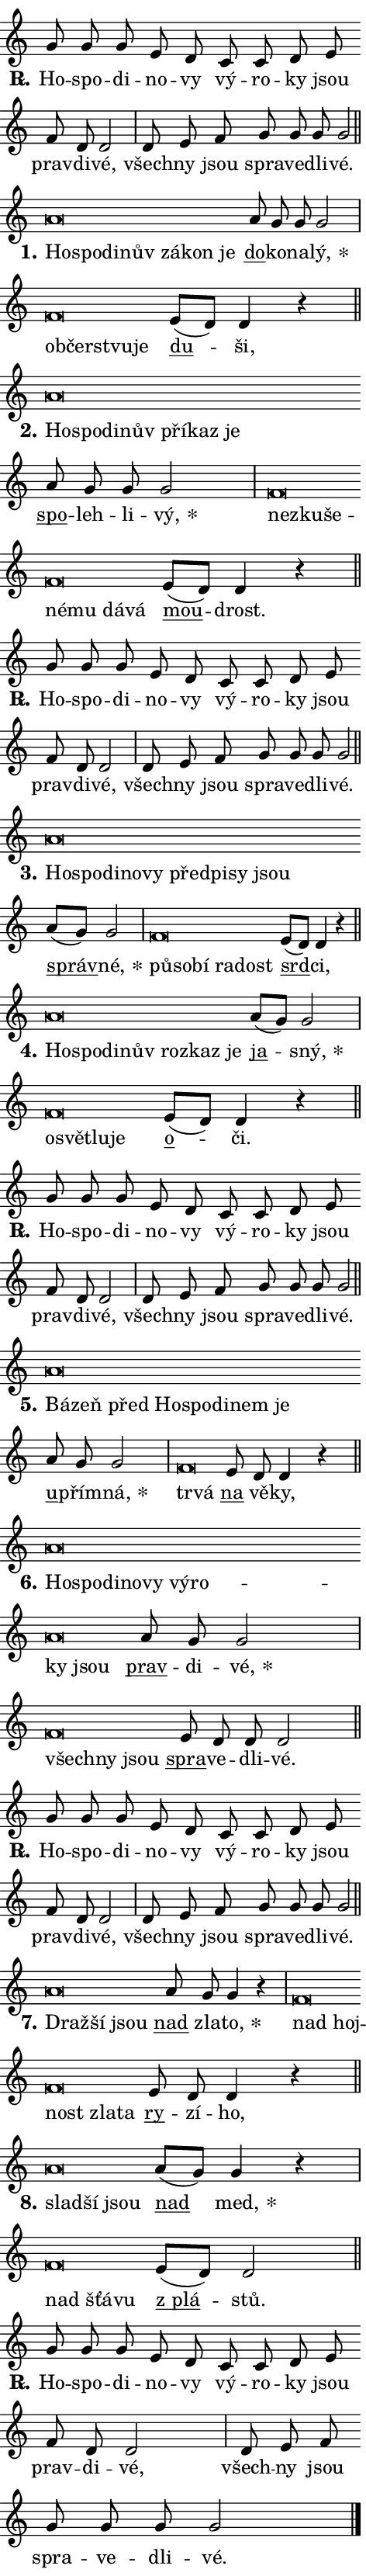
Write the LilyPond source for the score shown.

\version "2.24.0"
\header { tagline = "" }
\paper {
  indent = 0\cm
  top-margin = 0\cm
  right-margin = 0.13\cm % to fit lyric hyphens
  bottom-margin = 0\cm
  left-margin = 0\cm
  paper-width = 8\cm
  page-breaking = #ly:one-page-breaking
  system-system-spacing.basic-distance = #11
  score-system-spacing.basic-distance = #11
  ragged-last = ##f
}


%% Author: Thomas Morley
%% https://lists.gnu.org/archive/html/lilypond-user/2020-05/msg00002.html
#(define (line-position grob)
"Returns position of @var[grob} in current system:
   @code{'start}, if at first time-step
   @code{'end}, if at last time-step
   @code{'middle} otherwise
"
  (let* ((col (ly:item-get-column grob))
         (ln (ly:grob-object col 'left-neighbor))
         (rn (ly:grob-object col 'right-neighbor))
         (col-to-check-left (if (ly:grob? ln) ln col))
         (col-to-check-right (if (ly:grob? rn) rn col))
         (break-dir-left
           (and
             (ly:grob-property col-to-check-left 'non-musical #f)
             (ly:item-break-dir col-to-check-left)))
         (break-dir-right
           (and
             (ly:grob-property col-to-check-right 'non-musical #f)
             (ly:item-break-dir col-to-check-right))))
        (cond ((eqv? 1 break-dir-left) 'start)
              ((eqv? -1 break-dir-right) 'end)
              (else 'middle))))

#(define (tranparent-at-line-position vctor)
  (lambda (grob)
  "Relying on @code{line-position} select the relevant enry from @var{vctor}.
Used to determine transparency,"
    (case (line-position grob)
      ((end) (not (vector-ref vctor 0)))
      ((middle) (not (vector-ref vctor 1)))
      ((start) (not (vector-ref vctor 2))))))

noteHeadBreakVisibility =
#(define-music-function (break-visibility)(vector?)
"Makes @code{NoteHead}s transparent relying on @var{break-visibility}"
#{
  \override NoteHead.transparent =
    #(tranparent-at-line-position break-visibility)
#})

#(define delete-ledgers-for-transparent-note-heads
  (lambda (grob)
    "Reads whether a @code{NoteHead} is transparent.
If so this @code{NoteHead} is removed from @code{'note-heads} from
@var{grob}, which is supposed to be @code{LedgerLineSpanner}.
As a result ledgers are not printed for this @code{NoteHead}"
    (let* ((nhds-array (ly:grob-object grob 'note-heads))
           (nhds-list
             (if (ly:grob-array? nhds-array)
                 (ly:grob-array->list nhds-array)
                 '()))
           ;; Relies on the transparent-property being done before
           ;; Staff.LedgerLineSpanner.after-line-breaking is executed.
           ;; This is fragile ...
           (to-keep
             (remove
               (lambda (nhd)
                 (ly:grob-property nhd 'transparent #f))
               nhds-list)))
      ;; TODO find a better method to iterate over grob-arrays, similiar
      ;; to filter/remove etc for lists
      ;; For now rebuilt from scratch
      (set! (ly:grob-object grob 'note-heads)  '())
      (for-each
        (lambda (nhd)
          (ly:pointer-group-interface::add-grob grob 'note-heads nhd))
        to-keep))))

squashNotes = {
  \override NoteHead.X-extent = #'(-0.2 . 0.2)
  \override NoteHead.Y-extent = #'(-0.75 . 0)
  \override NoteHead.stencil =
    #(lambda (grob)
       (let ((pos (ly:grob-property grob 'staff-position)))
         (begin
           (if (< pos -7) (display "ERROR: Lower brevis then expected\n") (display ""))
           (if (<= pos -6) ly:text-interface::print ly:note-head::print))))
}
unSquashNotes = {
  \revert NoteHead.X-extent
  \revert NoteHead.Y-extent
  \revert NoteHead.stencil
}

hideNotes = \noteHeadBreakVisibility #begin-of-line-visible
unHideNotes = \noteHeadBreakVisibility #all-visible

% work-around for resetting accidentals
% https://lilypond.org/doc/v2.23/Documentation/notation/displaying-rhythms#unmetered-music
cadenzaMeasure = {
  \cadenzaOff
  \partial 1024 s1024
  \cadenzaOn
}

#(define-markup-command (accent layout props text) (markup?)
  "Underline accented syllable"
  (interpret-markup layout props
    #{\markup \override #'(offset . 4.3) \underline { #text }#}))

responsum = \markup \concat {
  "R" \hspace #-1.05 \path #0.1 #'((moveto 0 0.07) (lineto 0.9 0.8)) \hspace #0.05 "."
}

spaceSize = #0.6828661417322834 % exact space size for TeX Gyre Schola

\layout {
  \context {
    \Staff
    \remove "Time_signature_engraver"
    \override LedgerLineSpanner.after-line-breaking = #delete-ledgers-for-transparent-note-heads
  }
  \context {
    \Lyrics {
      \override LyricSpace.minimum-distance = \spaceSize
      \override LyricText.font-name = #"TeX Gyre Schola"
      \override LyricText.font-size = 1
      \override StanzaNumber.font-name = #"TeX Gyre Schola Bold"
      \override StanzaNumber.font-size = 1
    }
  }
  \context {
    \Score 
    \override NoteHead.text =
      #(lambda (grob) 
        (let ((pos (ly:grob-property grob 'staff-position)))
          #{\markup {
            \combine
              \halign #-0.55 \raise #(if (= pos -6) 0 0.5) \override #'(thickness . 2) \draw-line #'(3.2 . 0)
              \musicglyph "noteheads.sM1"
          }#}))
  }
}

% magnetic-lyrics.ily
%
%   written by
%     Jean Abou Samra <jean@abou-samra.fr>
%     Werner Lemberg <wl@gnu.org>
%
%   adapted by
%     Jiri Hon <jiri.hon@gmail.com>
%
% Version 2022-Apr-15

% https://www.mail-archive.com/lilypond-user@gnu.org/msg149350.html

#(define (Left_hyphen_pointer_engraver context)
   "Collect syllable-hyphen-syllable occurrences in lyrics and store
them in properties.  This engraver only looks to the left.  For
example, if the lyrics input is @code{foo -- bar}, it does the
following.

@itemize @bullet
@item
Set the @code{text} property of the @code{LyricHyphen} grob between
@q{foo} and @q{bar} to @code{foo}.

@item
Set the @code{left-hyphen} property of the @code{LyricText} grob with
text @q{foo} to the @code{LyricHyphen} grob between @q{foo} and
@q{bar}.
@end itemize

Use this auxiliary engraver in combination with the
@code{lyric-@/text::@/apply-@/magnetic-@/offset!} hook."
   (let ((hyphen #f)
         (text #f))
     (make-engraver
      (acknowledgers
       ((lyric-syllable-interface engraver grob source-engraver)
        (set! text grob)))
      (end-acknowledgers
       ((lyric-hyphen-interface engraver grob source-engraver)
        ;(when (not (grob::has-interface grob 'lyric-space-interface))
          (set! hyphen grob)));)
      ((stop-translation-timestep engraver)
       (when (and text hyphen)
         (ly:grob-set-object! text 'left-hyphen hyphen))
       (set! text #f)
       (set! hyphen #f)))))

#(define (lyric-text::apply-magnetic-offset! grob)
   "If the space between two syllables is less than the value in
property @code{LyricText@/.details@/.squash-threshold}, move the right
syllable to the left so that it gets concatenated with the left
syllable.

Use this function as a hook for
@code{LyricText@/.after-@/line-@/breaking} if the
@code{Left_@/hyphen_@/pointer_@/engraver} is active."
   (let ((hyphen (ly:grob-object grob 'left-hyphen #f)))
     (when hyphen
       (let ((left-text (ly:spanner-bound hyphen LEFT)))
         (when (grob::has-interface left-text 'lyric-syllable-interface)
           (let* ((common (ly:grob-common-refpoint grob left-text X))
                  (this-x-ext (ly:grob-extent grob common X))
                  (left-x-ext
                   (begin
                     ;; Trigger magnetism for left-text.
                     (ly:grob-property left-text 'after-line-breaking)
                     (ly:grob-extent left-text common X)))
                  ;; `delta` is the gap width between two syllables.
                  (delta (- (interval-start this-x-ext)
                            (interval-end left-x-ext)))
                  (details (ly:grob-property grob 'details))
                  (threshold (assoc-get 'squash-threshold details 0.2)))
             (when (< delta threshold)
               (let* (;; We have to manipulate the input text so that
                      ;; ligatures crossing syllable boundaries are not
                      ;; disabled.  For languages based on the Latin
                      ;; script this is essentially a beautification.
                      ;; However, for non-Western scripts it can be a
                      ;; necessity.
                      (lt (ly:grob-property left-text 'text))
                      (rt (ly:grob-property grob 'text))
                      (is-space (grob::has-interface hyphen 'lyric-space-interface))
                      (space (if is-space " " ""))
                      (extra-delta (if is-space spaceSize 0))
                      ;; Append new syllable.
                      (ltrt-space (if (and (string? lt) (string? rt))
                                (string-append lt space rt)
                                (make-concat-markup (list lt space rt))))
                      ;; Right-align `ltrt` to the right side.
                      (ltrt-space-markup (grob-interpret-markup
                               grob
                               (make-translate-markup
                                (cons (interval-length this-x-ext) 0)
                                (make-right-align-markup ltrt-space)))))
                 (begin
                   ;; Don't print `left-text`.
                   (ly:grob-set-property! left-text 'stencil #f)
                   ;; Set text and stencil (which holds all collected
                   ;; syllables so far) and shift it to the left.
                   (ly:grob-set-property! grob 'text ltrt-space)
                   (ly:grob-set-property! grob 'stencil ltrt-space-markup)
                   (ly:grob-translate-axis! grob (- (- delta extra-delta)) X))))))))))


#(define (lyric-hyphen::displace-bounds-first grob)
   ;; Make very sure this callback isn't triggered too early.
   (let ((left (ly:spanner-bound grob LEFT))
         (right (ly:spanner-bound grob RIGHT)))
     (ly:grob-property left 'after-line-breaking)
     (ly:grob-property right 'after-line-breaking)
     (ly:lyric-hyphen::print grob)))

squashThreshold = #0.4

\layout {
  \context {
    \Lyrics
    \consists #Left_hyphen_pointer_engraver
    \override LyricText.after-line-breaking =
      #lyric-text::apply-magnetic-offset!
    \override LyricHyphen.stencil = #lyric-hyphen::displace-bounds-first
    \override LyricText.details.squash-threshold = \squashThreshold
    \override LyricHyphen.minimum-distance = 0
    \override LyricHyphen.minimum-length = \squashThreshold
  }
}

squashText = \override LyricText.details.squash-threshold = 9999
unSquashText = \override LyricText.details.squash-threshold = \squashThreshold

leftText = \override LyricText.self-alignment-X = #LEFT
unLeftText = \revert LyricText.self-alignment-X

starOffset = #(lambda (grob) 
                (let ((x_offset (ly:self-alignment-interface::aligned-on-x-parent grob)))
                  (if (= x_offset 0) 0 (+ x_offset 1.2))))

star = #(define-music-function (syllable)(string?)
"Append star separator at the end of a syllable"
#{
  \once \override LyricText.X-offset = #starOffset
  \lyricmode { \markup {
    #syllable
    \override #'((font-name . "TeX Gyre Schola Bold")) \hspace #0.2 \lower #0.65 \larger "*"
  } }
#})

starAccent = #(define-music-function (syllable)(string?)
"Append star separator at the end of a syllable and make accent"
#{
  \once \override LyricText.X-offset = #starOffset
  \lyricmode { \markup {
    \accent #syllable
    \override #'((font-name . "TeX Gyre Schola Bold")) \hspace #0.2 \lower #0.65 \larger "*"
  } }
#})

breath = #(define-music-function (syllable)(string?)
"Append breathing indicator at the end of a syllable"
#{
  \lyricmode { \markup { #syllable "+" } }
#})

optionalBreath = #(define-music-function (syllable)(string?)
"Append optional breathing indicator at the end of a syllable"
#{
  \lyricmode { \markup { #syllable "(+)" } }
#})


\score {
    <<
        \new Voice = "melody" { \cadenzaOn \key c \major \relative { g'8 g g e d \bar "" c c d e \bar "" f d d2 \cadenzaMeasure \bar "|" d8 e f \bar "" g g g g2 \cadenzaMeasure \bar "||" \break } }
        \new Lyrics \lyricsto "melody" { \lyricmode { \set stanza = \responsum
Ho -- spo -- di -- no -- vy vý -- ro -- ky jsou prav -- di -- vé, všech -- ny jsou spra -- ve -- dli -- vé. } }
    >>
    \layout {}
}

\score {
    <<
        \new Voice = "melody" { \cadenzaOn \key c \major \relative { \squashNotes a'\breve*1/16 \hideNotes \breve*1/16 \bar "" \breve*1/16 \bar "" \breve*1/16 \bar "" \breve*1/16 \bar "" \breve*1/16 \breve*1/16 \bar "" \unHideNotes \unSquashNotes \bar "" a8 g g g2 \cadenzaMeasure \bar "|" \squashNotes f\breve*1/16 \hideNotes \breve*1/16 \bar "" \breve*1/16 \breve*1/16 \bar "" \unHideNotes \unSquashNotes \bar "" e8[( d)] d4 r \cadenzaMeasure \bar "||" \break } }
        \new Lyrics \lyricsto "melody" { \lyricmode { \set stanza = "1."
\leftText Ho -- \squashText spo -- di -- nův zá -- kon je \unLeftText \unSquashText \markup \accent do -- ko -- na -- \star lý, \leftText ob -- \squashText čerst -- vu -- je \unLeftText \unSquashText \markup \accent du -- ši, } }
    >>
    \layout {}
}

\score {
    <<
        \new Voice = "melody" { \cadenzaOn \key c \major \relative { \squashNotes a'\breve*1/16 \hideNotes \breve*1/16 \bar "" \breve*1/16 \bar "" \breve*1/16 \bar "" \breve*1/16 \bar "" \breve*1/16 \breve*1/16 \bar "" \unHideNotes \unSquashNotes \bar "" a8 g g g2 \cadenzaMeasure \bar "|" \squashNotes f\breve*1/16 \hideNotes \breve*1/16 \bar "" \breve*1/16 \bar "" \breve*1/16 \bar "" \breve*1/16 \bar "" \breve*1/16 \breve*1/16 \bar "" \unHideNotes \unSquashNotes \bar "" e8[( d)] d4 r \cadenzaMeasure \bar "||" \break } }
        \new Lyrics \lyricsto "melody" { \lyricmode { \set stanza = "2."
\leftText Ho -- \squashText spo -- di -- nův pří -- kaz je \unLeftText \unSquashText \markup \accent spo -- leh -- li -- \star vý, \leftText ne -- \squashText zku -- še -- né -- mu dá -- vá \unLeftText \unSquashText \markup \accent mou -- drost. } }
    >>
    \layout {}
}

\score {
    <<
        \new Voice = "melody" { \cadenzaOn \key c \major \relative { g'8 g g e d \bar "" c c d e \bar "" f d d2 \cadenzaMeasure \bar "|" d8 e f \bar "" g g g g2 \cadenzaMeasure \bar "||" \break } }
        \new Lyrics \lyricsto "melody" { \lyricmode { \set stanza = \responsum
Ho -- spo -- di -- no -- vy vý -- ro -- ky jsou prav -- di -- vé, všech -- ny jsou spra -- ve -- dli -- vé. } }
    >>
    \layout {}
}

\score {
    <<
        \new Voice = "melody" { \cadenzaOn \key c \major \relative { \squashNotes a'\breve*1/16 \hideNotes \breve*1/16 \bar "" \breve*1/16 \bar "" \breve*1/16 \bar "" \breve*1/16 \bar "" \breve*1/16 \bar "" \breve*1/16 \bar "" \breve*1/16 \breve*1/16 \bar "" \unHideNotes \unSquashNotes \bar "" a8[( g)] g2 \cadenzaMeasure \bar "|" \squashNotes f\breve*1/16 \hideNotes \breve*1/16 \bar "" \breve*1/16 \bar "" \breve*1/16 \breve*1/16 \bar "" \unHideNotes \unSquashNotes \bar "" e8[( d)] d4 r \cadenzaMeasure \bar "||" \break } }
        \new Lyrics \lyricsto "melody" { \lyricmode { \set stanza = "3."
\leftText Ho -- \squashText spo -- di -- no -- vy před -- pi -- sy jsou \unLeftText \unSquashText \markup \accent správ -- \star né, \leftText pů -- \squashText so -- bí ra -- dost \unLeftText \unSquashText \markup \accent srd -- ci, } }
    >>
    \layout {}
}

\score {
    <<
        \new Voice = "melody" { \cadenzaOn \key c \major \relative { \squashNotes a'\breve*1/16 \hideNotes \breve*1/16 \bar "" \breve*1/16 \bar "" \breve*1/16 \bar "" \breve*1/16 \bar "" \breve*1/16 \breve*1/16 \bar "" \unHideNotes \unSquashNotes \bar "" a8[( g)] g2 \cadenzaMeasure \bar "|" \squashNotes f\breve*1/16 \hideNotes \breve*1/16 \bar "" \breve*1/16 \breve*1/16 \bar "" \unHideNotes \unSquashNotes \bar "" e8[( d)] d4 r \cadenzaMeasure \bar "||" \break } }
        \new Lyrics \lyricsto "melody" { \lyricmode { \set stanza = "4."
\leftText Ho -- \squashText spo -- di -- nův roz -- kaz je \unLeftText \unSquashText \markup \accent ja -- \star sný, \leftText o -- \squashText svět -- lu -- je \unLeftText \unSquashText \markup \accent o -- či. } }
    >>
    \layout {}
}

\score {
    <<
        \new Voice = "melody" { \cadenzaOn \key c \major \relative { g'8 g g e d \bar "" c c d e \bar "" f d d2 \cadenzaMeasure \bar "|" d8 e f \bar "" g g g g2 \cadenzaMeasure \bar "||" \break } }
        \new Lyrics \lyricsto "melody" { \lyricmode { \set stanza = \responsum
Ho -- spo -- di -- no -- vy vý -- ro -- ky jsou prav -- di -- vé, všech -- ny jsou spra -- ve -- dli -- vé. } }
    >>
    \layout {}
}

\score {
    <<
        \new Voice = "melody" { \cadenzaOn \key c \major \relative { \squashNotes a'\breve*1/16 \hideNotes \breve*1/16 \bar "" \breve*1/16 \bar "" \breve*1/16 \bar "" \breve*1/16 \bar "" \breve*1/16 \bar "" \breve*1/16 \breve*1/16 \bar "" \unHideNotes \unSquashNotes \bar "" a8 g g2 \cadenzaMeasure \bar "|" \squashNotes f\breve*1/16 \hideNotes \breve*1/16 \bar "" \unHideNotes \unSquashNotes \bar "" e8 d d4 r \cadenzaMeasure \bar "||" \break } }
        \new Lyrics \lyricsto "melody" { \lyricmode { \set stanza = "5."
\leftText Bá -- \squashText zeň před Ho -- spo -- di -- nem je \unLeftText \unSquashText \markup \accent u -- přím -- \star ná, \leftText tr -- \squashText vá \unLeftText \unSquashText \markup \accent na vě -- ky, } }
    >>
    \layout {}
}

\score {
    <<
        \new Voice = "melody" { \cadenzaOn \key c \major \relative { \squashNotes a'\breve*1/16 \hideNotes \breve*1/16 \bar "" \breve*1/16 \bar "" \breve*1/16 \bar "" \breve*1/16 \bar "" \breve*1/16 \bar "" \breve*1/16 \bar "" \breve*1/16 \breve*1/16 \bar "" \unHideNotes \unSquashNotes \bar "" a8 g g2 \cadenzaMeasure \bar "|" \squashNotes f\breve*1/16 \hideNotes \breve*1/16 \breve*1/16 \bar "" \unHideNotes \unSquashNotes \bar "" e8 d d d2 \cadenzaMeasure \bar "||" \break } }
        \new Lyrics \lyricsto "melody" { \lyricmode { \set stanza = "6."
\leftText Ho -- \squashText spo -- di -- no -- vy vý -- ro -- ky jsou \unLeftText \unSquashText \markup \accent prav -- di -- \star vé, \leftText všech -- \squashText ny jsou \unLeftText \unSquashText \markup \accent spra -- ve -- dli -- vé. } }
    >>
    \layout {}
}

\score {
    <<
        \new Voice = "melody" { \cadenzaOn \key c \major \relative { g'8 g g e d \bar "" c c d e \bar "" f d d2 \cadenzaMeasure \bar "|" d8 e f \bar "" g g g g2 \cadenzaMeasure \bar "||" \break } }
        \new Lyrics \lyricsto "melody" { \lyricmode { \set stanza = \responsum
Ho -- spo -- di -- no -- vy vý -- ro -- ky jsou prav -- di -- vé, všech -- ny jsou spra -- ve -- dli -- vé. } }
    >>
    \layout {}
}

\score {
    <<
        \new Voice = "melody" { \cadenzaOn \key c \major \relative { \squashNotes a'\breve*1/16 \hideNotes \breve*1/16 \breve*1/16 \bar "" \unHideNotes \unSquashNotes \bar "" a8 g g4 r \cadenzaMeasure \bar "|" \squashNotes f\breve*1/16 \hideNotes \breve*1/16 \bar "" \breve*1/16 \bar "" \breve*1/16 \breve*1/16 \bar "" \unHideNotes \unSquashNotes \bar "" e8 d d4 r \cadenzaMeasure \bar "||" \break } }
        \new Lyrics \lyricsto "melody" { \lyricmode { \set stanza = "7."
\leftText Draž -- \squashText ší jsou \unLeftText \unSquashText \markup \accent nad zla -- \star to, \leftText nad \squashText hoj -- nost zla -- ta \unLeftText \unSquashText \markup \accent ry -- zí -- ho, } }
    >>
    \layout {}
}

\score {
    <<
        \new Voice = "melody" { \cadenzaOn \key c \major \relative { \squashNotes a'\breve*1/16 \hideNotes \breve*1/16 \breve*1/16 \bar "" \unHideNotes \unSquashNotes \bar "" a8[( g)] g4 r \cadenzaMeasure \bar "|" \squashNotes f\breve*1/16 \hideNotes \breve*1/16 \breve*1/16 \bar "" \unHideNotes \unSquashNotes \bar "" e8[( d)] d2 \cadenzaMeasure \bar "||" \break } }
        \new Lyrics \lyricsto "melody" { \lyricmode { \set stanza = "8."
\leftText slad -- \squashText ší jsou \unLeftText \unSquashText \markup \accent nad \star med, \leftText nad \squashText šťá -- vu \unLeftText \unSquashText \markup \accent "z plá" -- stů. } }
    >>
    \layout {}
}

\score {
    <<
        \new Voice = "melody" { \cadenzaOn \key c \major \relative { g'8 g g e d \bar "" c c d e \bar "" f d d2 \cadenzaMeasure \bar "|" d8 e f \bar "" g g g g2 \cadenzaMeasure \bar "||" \break } \bar "|." }
        \new Lyrics \lyricsto "melody" { \lyricmode { \set stanza = \responsum
Ho -- spo -- di -- no -- vy vý -- ro -- ky jsou prav -- di -- vé, všech -- ny jsou spra -- ve -- dli -- vé. } }
    >>
    \layout {}
}
